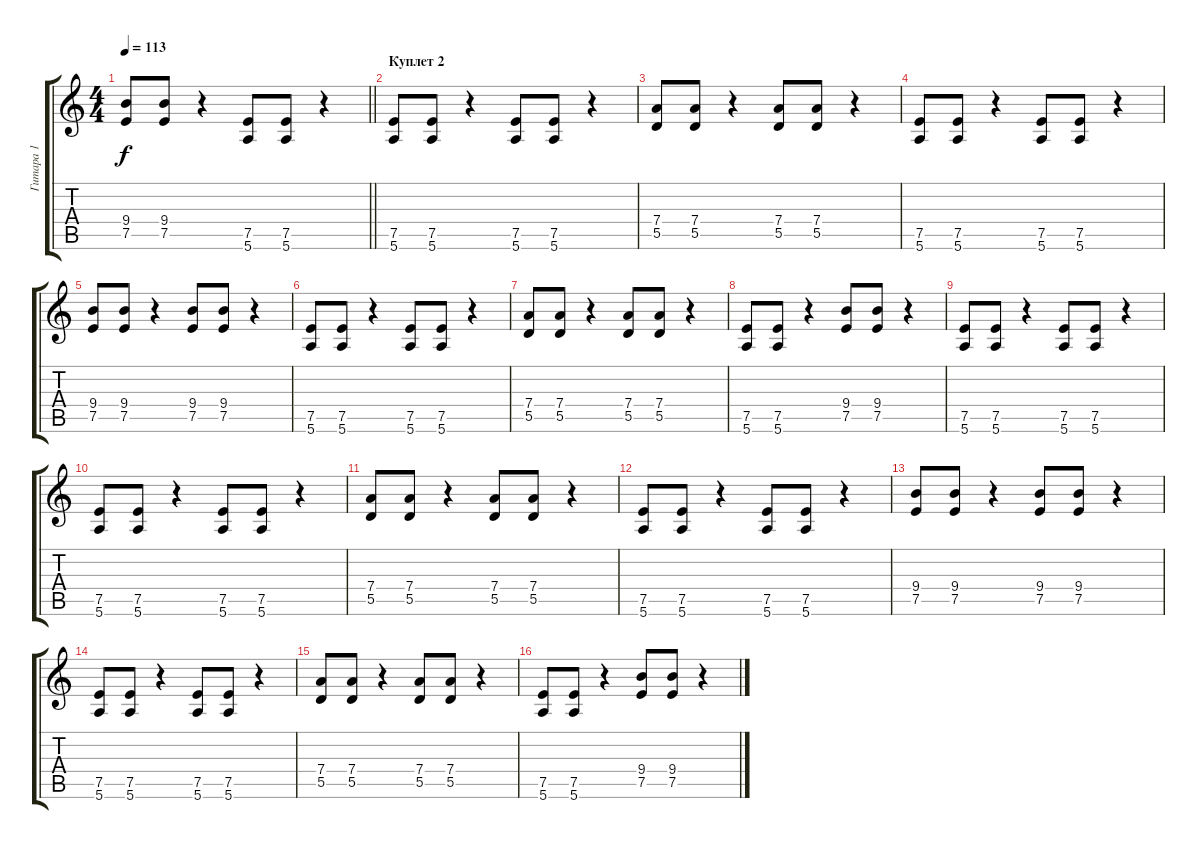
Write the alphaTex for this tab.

\track ("Гитара 1" "Гитара 1") {instrument distortionguitar}
\staff {score tabs}
\tuning (E4 B3 G3 D3 A2 E2) {hide}
\ts (4 4)
\tempo 113
\clef g2
\barLineRight lightlight
\ks c
(9.4 7.5).8{dy f} (9.4 7.5).8 r.4 (7.5 5.6).8 (7.5 5.6).8 r.4 |
\section ("" "Куплет 2")
(7.5 5.6).8 (7.5 5.6).8 r.4 (7.5 5.6).8 (7.5 5.6).8 r.4 |
(7.4 5.5).8 (7.4 5.5).8 r.4 (7.4 5.5).8 (7.4 5.5).8 r.4 |
(7.5 5.6).8 (7.5 5.6).8 r.4 (7.5 5.6).8 (7.5 5.6).8 r.4 |
(9.4 7.5).8 (9.4 7.5).8 r.4 (9.4 7.5).8 (9.4 7.5).8 r.4 |
(7.5 5.6).8 (7.5 5.6).8 r.4 (7.5 5.6).8 (7.5 5.6).8 r.4 |
(7.4 5.5).8 (7.4 5.5).8 r.4 (7.4 5.5).8 (7.4 5.5).8 r.4 |
(7.5 5.6).8 (7.5 5.6).8 r.4 (9.4 7.5).8 (9.4 7.5).8 r.4 |
(7.5 5.6).8 (7.5 5.6).8 r.4 (7.5 5.6).8 (7.5 5.6).8 r.4 |
(7.5 5.6).8 (7.5 5.6).8 r.4 (7.5 5.6).8 (7.5 5.6).8 r.4 |
(7.4 5.5).8 (7.4 5.5).8 r.4 (7.4 5.5).8 (7.4 5.5).8 r.4 |
(7.5 5.6).8 (7.5 5.6).8 r.4 (7.5 5.6).8 (7.5 5.6).8 r.4 |
(9.4 7.5).8 (9.4 7.5).8 r.4 (9.4 7.5).8 (9.4 7.5).8 r.4 |
(7.5 5.6).8 (7.5 5.6).8 r.4 (7.5 5.6).8 (7.5 5.6).8 r.4 |
(7.4 5.5).8 (7.4 5.5).8 r.4 (7.4 5.5).8 (7.4 5.5).8 r.4 |
(7.5 5.6).8 (7.5 5.6).8 r.4 (9.4 7.5).8 (9.4 7.5).8 r.4
